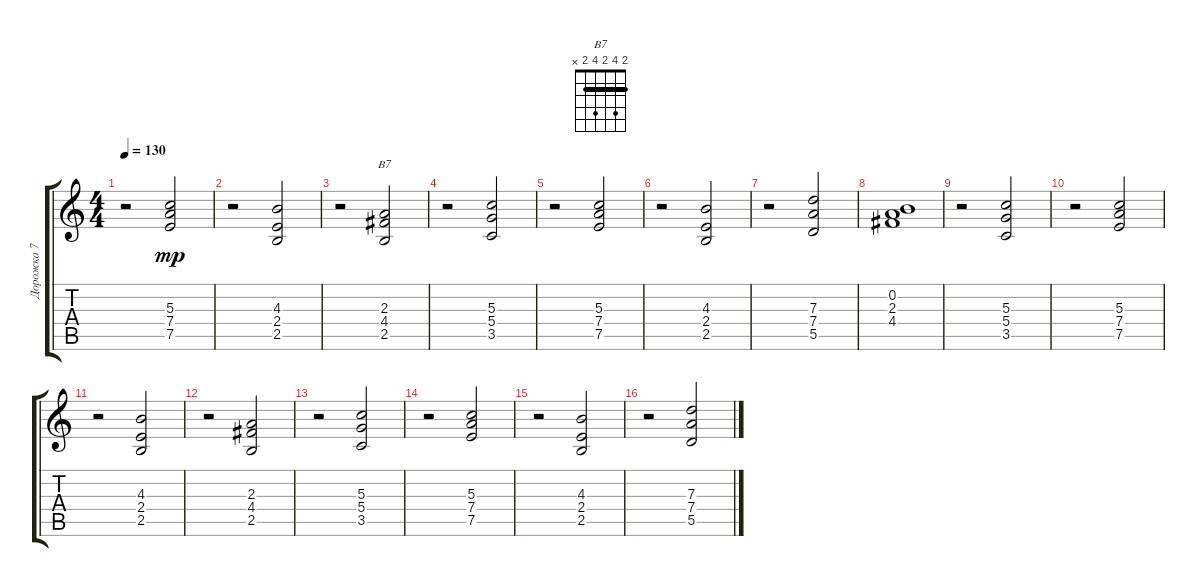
\track ("Дорожка 7" "Дорожка 7") {instrument electricguitarclean}
\staff {score tabs}
\tuning (E4 B3 G3 D3 A2 E2) {hide}
\chord ("B7" 2 4 2 4 2 x) {barre 2}
\ts (4 4)
\tempo 130
\clef g2
\ks c
r.2{dy mp} (5.3 7.4 7.5).2 |
r.2 (4.3 2.4 2.5).2 |
r.2 (2.3 4.4 2.5).2{ch "B7"} |
r.2 (5.3 5.4 3.5).2 |
r.2 (5.3 7.4 7.5).2 |
r.2 (4.3 2.4 2.5).2 |
r.2 (7.3 7.4 5.5).2 |
(0.2 2.3 4.4).1 |
r.2 (5.3 5.4 3.5).2 |
r.2 (5.3 7.4 7.5).2 |
r.2 (4.3 2.4 2.5).2 |
r.2 (2.3 4.4 2.5).2 |
r.2 (5.3 5.4 3.5).2 |
r.2 (5.3 7.4 7.5).2 |
r.2 (4.3 2.4 2.5).2 |
r.2 (7.3 7.4 5.5).2
